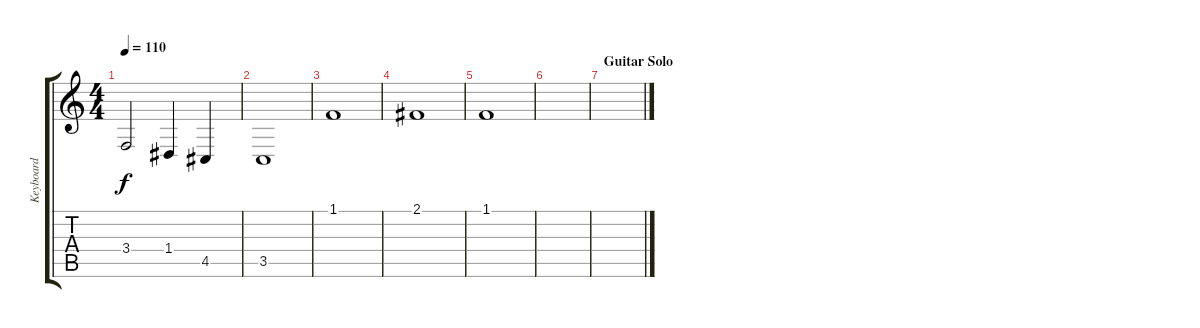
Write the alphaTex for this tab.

\track ("Keyboard" "Keyboard") {instrument acousticgrandpiano}
\staff {score tabs}
\tuning (E4 B3 G3 D3 A2 E2) {hide}
\ts (4 4)
\tempo 110
\clef g2
\ks c
3.4.2{dy f} 1.4.4 4.5.4 |
3.5.1 |
1.1.1 |
2.1.1 |
1.1.1 |
|
\section ("" "Guitar Solo")
